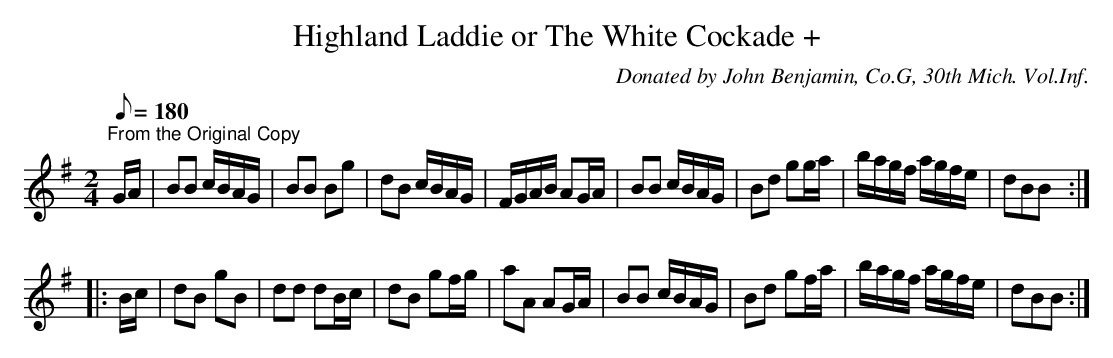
X:1
T:Highland Laddie or The White Cockade +
C:Donated by John Benjamin, Co.G, 30th Mich. Vol.Inf.
M:2/4
L:1/16
Q:1/8=180
K:G
"^From the Original Copy"GA|B2B2 cBAG|B2B2 B2g2|d2B2 cBAG| FGAB A2GA|B2B2 cBAG|B2d2 g2ga|bagf agfe|d2B2B2 :|
|: Bc|d2B2 g2B2|d2d2 d2Bc|d2B2 g2fg|a2A2 A2GA|B2B2 cBAG|B2d2 g2fa|bagf agfe|d2B2B2 :|
